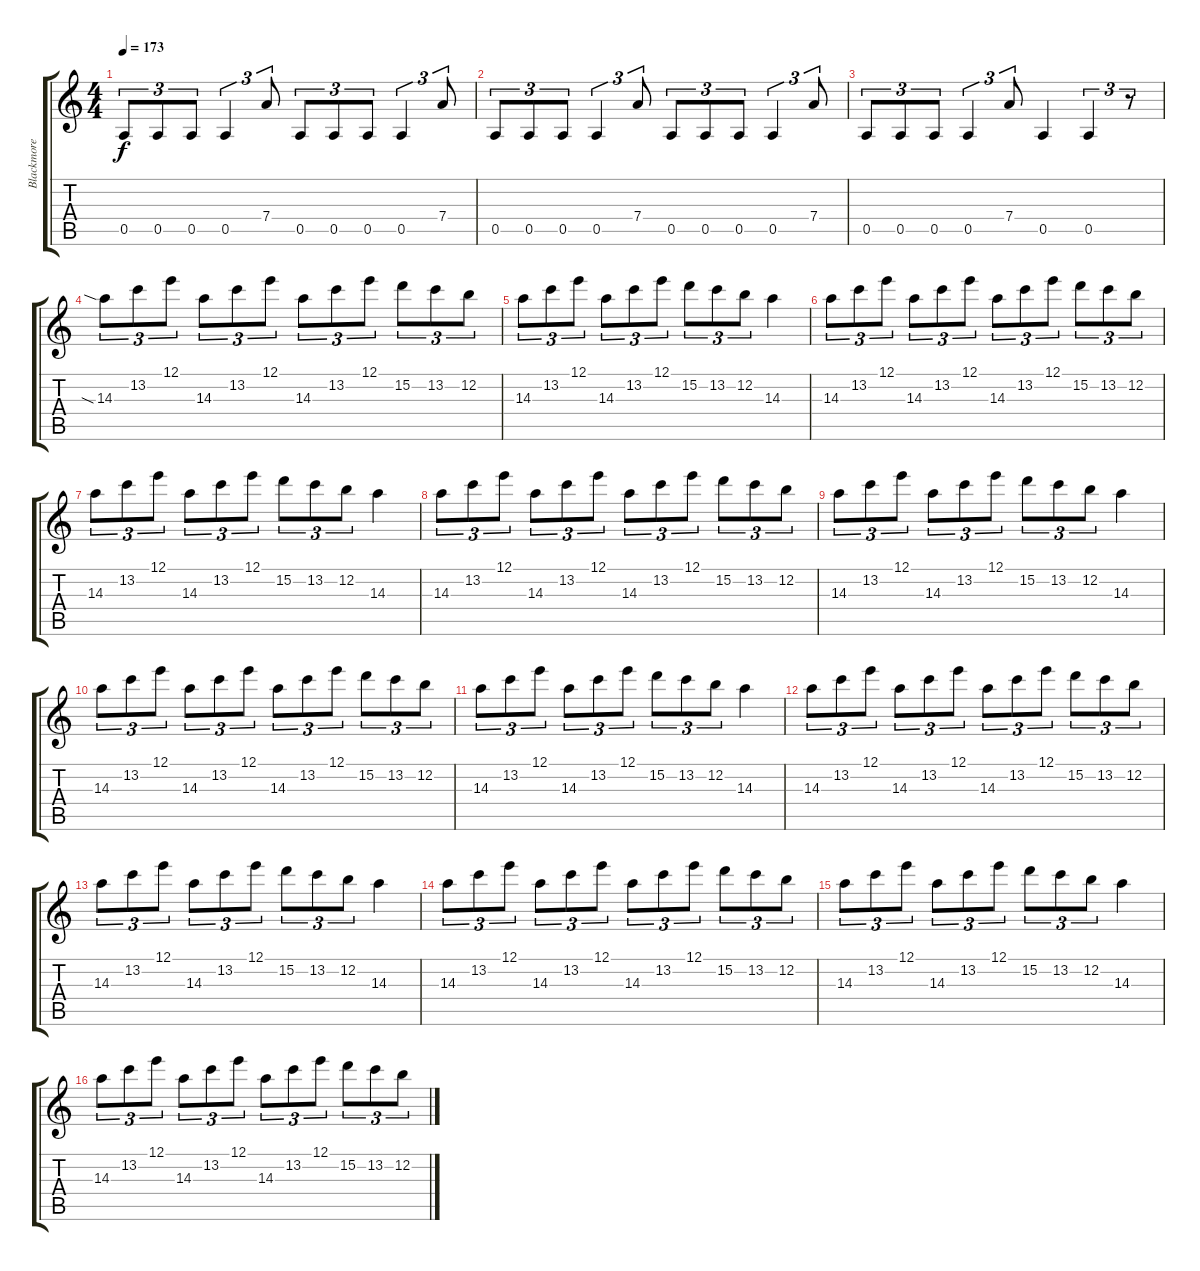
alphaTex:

\track ("Blackmore" "Blackmore") {instrument overdrivenguitar}
\staff {score tabs}
\tuning (E4 B3 G3 D3 A2 E2) {hide}
\ts (4 4)
\tempo 173
\clef g2
\ks c
0.5.8{tu (3 2) dy f} 0.5.8{tu (3 2)} 0.5.8{tu (3 2)} 0.5.4{tu (3 2)} 7.4.8{tu (3 2)} 0.5.8{tu (3 2)} 0.5.8{tu (3 2)} 0.5.8{tu (3 2)} 0.5.4{tu (3 2)} 7.4.8{tu (3 2)} |
0.5.8{tu (3 2)} 0.5.8{tu (3 2)} 0.5.8{tu (3 2)} 0.5.4{tu (3 2)} 7.4.8{tu (3 2)} 0.5.8{tu (3 2)} 0.5.8{tu (3 2)} 0.5.8{tu (3 2)} 0.5.4{tu (3 2)} 7.4.8{tu (3 2)} |
0.5.8{tu (3 2)} 0.5.8{tu (3 2)} 0.5.8{tu (3 2)} 0.5.4{tu (3 2)} 7.4.8{tu (3 2)} 0.5.4 0.5.4{tu (3 2)} r.8{tu (3 2)} |
14.3{sia}.8{tu (3 2)} 13.2.8{tu (3 2)} 12.1.8{tu (3 2)} 14.3.8{tu (3 2)} 13.2.8{tu (3 2)} 12.1.8{tu (3 2)} 14.3.8{tu (3 2)} 13.2.8{tu (3 2)} 12.1.8{tu (3 2)} 15.2.8{tu (3 2)} 13.2.8{tu (3 2)} 12.2.8{tu (3 2)} |
14.3.8{tu (3 2)} 13.2.8{tu (3 2)} 12.1.8{tu (3 2)} 14.3.8{tu (3 2)} 13.2.8{tu (3 2)} 12.1.8{tu (3 2)} 15.2.8{tu (3 2)} 13.2.8{tu (3 2)} 12.2.8{tu (3 2)} 14.3.4 |
14.3.8{tu (3 2)} 13.2.8{tu (3 2)} 12.1.8{tu (3 2)} 14.3.8{tu (3 2)} 13.2.8{tu (3 2)} 12.1.8{tu (3 2)} 14.3.8{tu (3 2)} 13.2.8{tu (3 2)} 12.1.8{tu (3 2)} 15.2.8{tu (3 2)} 13.2.8{tu (3 2)} 12.2.8{tu (3 2)} |
14.3.8{tu (3 2)} 13.2.8{tu (3 2)} 12.1.8{tu (3 2)} 14.3.8{tu (3 2)} 13.2.8{tu (3 2)} 12.1.8{tu (3 2)} 15.2.8{tu (3 2)} 13.2.8{tu (3 2)} 12.2.8{tu (3 2)} 14.3.4 |
14.3.8{tu (3 2)} 13.2.8{tu (3 2)} 12.1.8{tu (3 2)} 14.3.8{tu (3 2)} 13.2.8{tu (3 2)} 12.1.8{tu (3 2)} 14.3.8{tu (3 2)} 13.2.8{tu (3 2)} 12.1.8{tu (3 2)} 15.2.8{tu (3 2)} 13.2.8{tu (3 2)} 12.2.8{tu (3 2)} |
14.3.8{tu (3 2)} 13.2.8{tu (3 2)} 12.1.8{tu (3 2)} 14.3.8{tu (3 2)} 13.2.8{tu (3 2)} 12.1.8{tu (3 2)} 15.2.8{tu (3 2)} 13.2.8{tu (3 2)} 12.2.8{tu (3 2)} 14.3.4 |
14.3.8{tu (3 2)} 13.2.8{tu (3 2)} 12.1.8{tu (3 2)} 14.3.8{tu (3 2)} 13.2.8{tu (3 2)} 12.1.8{tu (3 2)} 14.3.8{tu (3 2)} 13.2.8{tu (3 2)} 12.1.8{tu (3 2)} 15.2.8{tu (3 2)} 13.2.8{tu (3 2)} 12.2.8{tu (3 2)} |
14.3.8{tu (3 2)} 13.2.8{tu (3 2)} 12.1.8{tu (3 2)} 14.3.8{tu (3 2)} 13.2.8{tu (3 2)} 12.1.8{tu (3 2)} 15.2.8{tu (3 2)} 13.2.8{tu (3 2)} 12.2.8{tu (3 2)} 14.3.4 |
14.3.8{tu (3 2)} 13.2.8{tu (3 2)} 12.1.8{tu (3 2)} 14.3.8{tu (3 2)} 13.2.8{tu (3 2)} 12.1.8{tu (3 2)} 14.3.8{tu (3 2)} 13.2.8{tu (3 2)} 12.1.8{tu (3 2)} 15.2.8{tu (3 2)} 13.2.8{tu (3 2)} 12.2.8{tu (3 2)} |
14.3.8{tu (3 2)} 13.2.8{tu (3 2)} 12.1.8{tu (3 2)} 14.3.8{tu (3 2)} 13.2.8{tu (3 2)} 12.1.8{tu (3 2)} 15.2.8{tu (3 2)} 13.2.8{tu (3 2)} 12.2.8{tu (3 2)} 14.3.4 |
14.3.8{tu (3 2)} 13.2.8{tu (3 2)} 12.1.8{tu (3 2)} 14.3.8{tu (3 2)} 13.2.8{tu (3 2)} 12.1.8{tu (3 2)} 14.3.8{tu (3 2)} 13.2.8{tu (3 2)} 12.1.8{tu (3 2)} 15.2.8{tu (3 2)} 13.2.8{tu (3 2)} 12.2.8{tu (3 2)} |
14.3.8{tu (3 2)} 13.2.8{tu (3 2)} 12.1.8{tu (3 2)} 14.3.8{tu (3 2)} 13.2.8{tu (3 2)} 12.1.8{tu (3 2)} 15.2.8{tu (3 2)} 13.2.8{tu (3 2)} 12.2.8{tu (3 2)} 14.3.4 |
14.3.8{tu (3 2)} 13.2.8{tu (3 2)} 12.1.8{tu (3 2)} 14.3.8{tu (3 2)} 13.2.8{tu (3 2)} 12.1.8{tu (3 2)} 14.3.8{tu (3 2)} 13.2.8{tu (3 2)} 12.1.8{tu (3 2)} 15.2.8{tu (3 2)} 13.2.8{tu (3 2)} 12.2.8{tu (3 2)}
